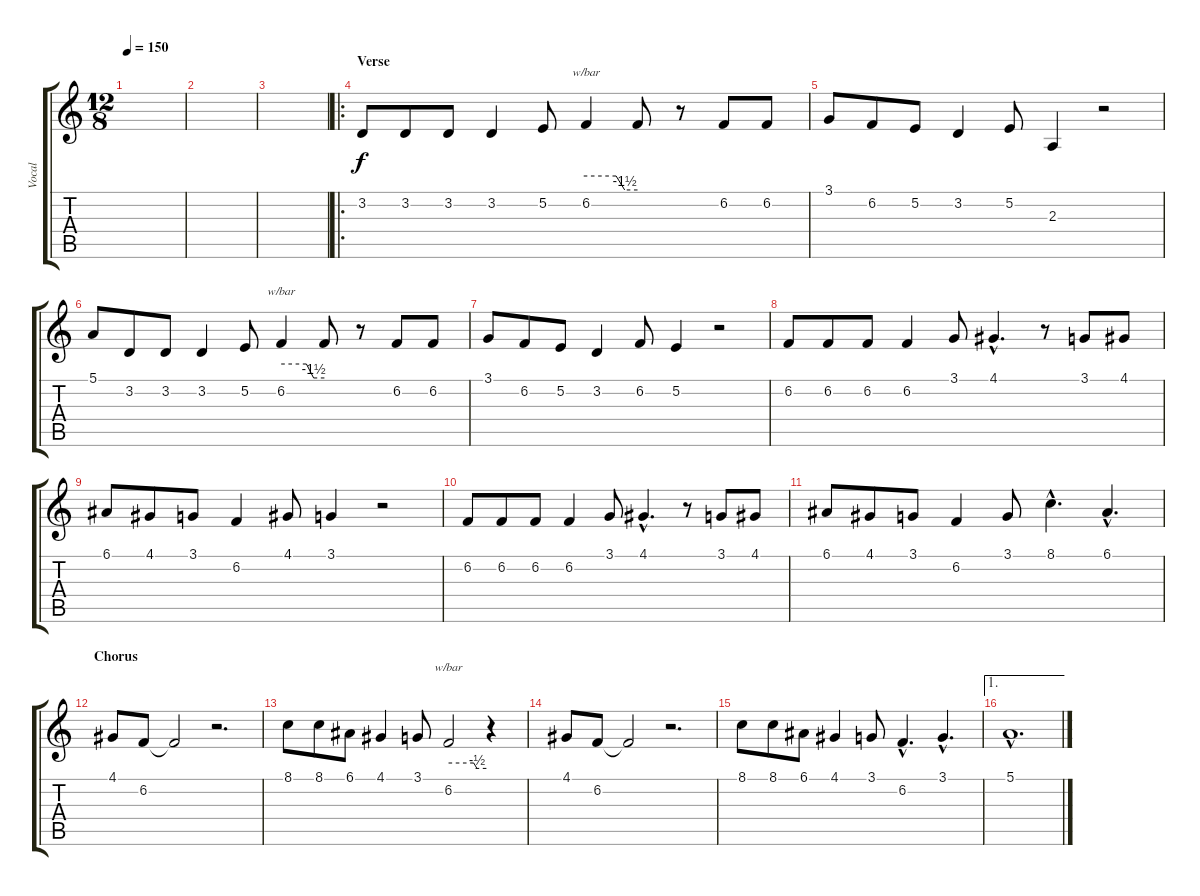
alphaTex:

\track ("Vocal" "Vocal") {instrument cello}
\staff {score tabs}
\tuning (E4 B3 G3 D3 A2 E2) {hide}
\ts (12 8)
\tempo 150
\clef g2
\ks c
|
|
|
\ro
\section ("" "Verse")
3.2.8 3.2.8 3.2.8 3.2.4 5.2.8 6.2.4{tbe (custom default 0 0 35 0 45 -6 60 -6)} 6.2{t}.8 r.8 6.2.8 6.2.8 |
3.1.8 6.2.8 5.2.8 3.2.4 5.2.8 2.3.4 r.2 |
5.1.8 3.2.8 3.2.8 3.2.4 5.2.8 6.2.4{tbe (custom default 0 0 35 0 45 -6 60 -6)} 6.2{t}.8 r.8 6.2.8 6.2.8 |
3.1.8 6.2.8 5.2.8 3.2.4 6.2.8 5.2.4 r.2 |
6.2.8 6.2.8 6.2.8 6.2.4 3.1.8 4.1{hac}.4{d} r.8 3.1.8 4.1.8 |
6.1.8 4.1.8 3.1.8 6.2.4 4.1.8 3.1.4 r.2 |
6.2.8 6.2.8 6.2.8 6.2.4 3.1.8 4.1{hac}.4{d} r.8 3.1.8 4.1.8 |
6.1.8 4.1.8 3.1.8 6.2.4 3.1.8 8.1{hac}.4{d} 6.1{hac}.4{d} |
\section ("" "Chorus")
4.1.8 6.2.8 6.2{t}.2 r.2{d} |
8.1.8 8.1.8 6.1.8 4.1.4 3.1.8 6.2.2{tbe (custom default 0 0 40 0 45 -2 60 -2)} r.4 |
4.1.8 6.2.8 6.2{t}.2 r.2{d} |
8.1.8 8.1.8 6.1.8 4.1.4 3.1.8 6.2{hac}.4{d} 3.1{hac}.4{d} |
\ae 1
5.1{hac}.1{d}
